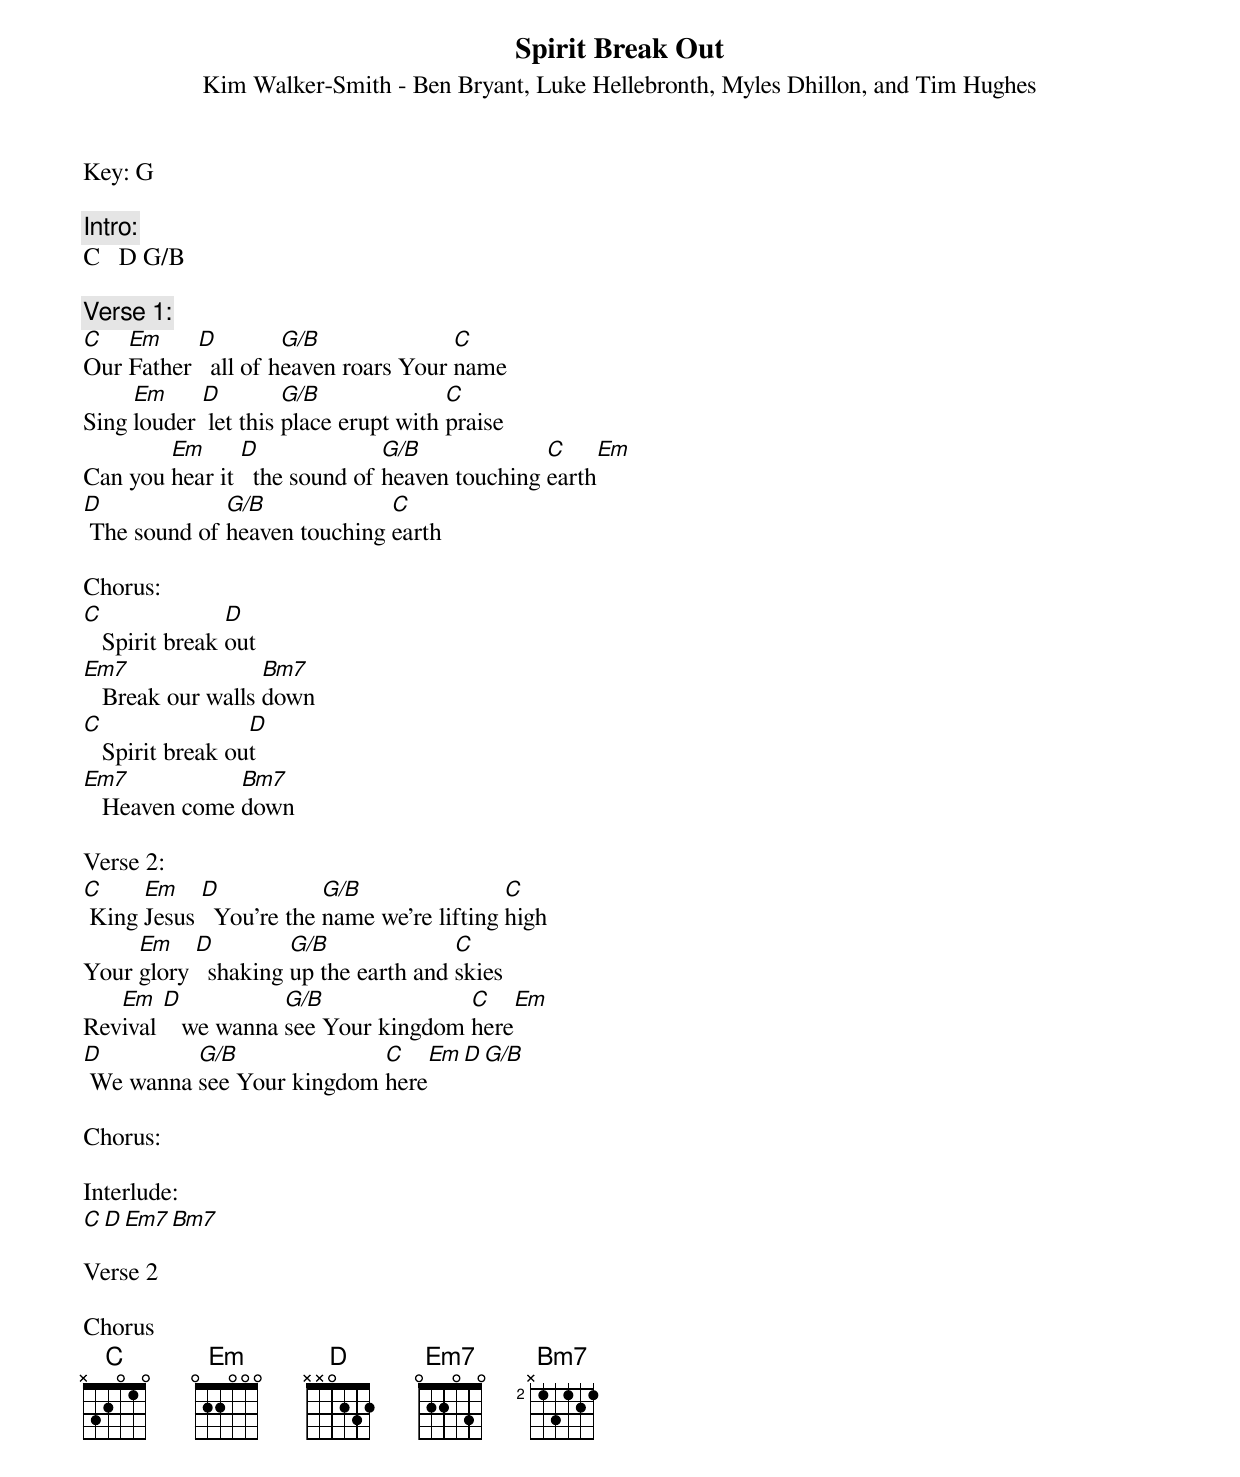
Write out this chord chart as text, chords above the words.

Spirit Break Out
Kim Walker-Smith - Ben Bryant, Luke Hellebronth, Myles Dhillon, and Tim Hughes
Key: G

Intro:
C   D G/B

Verse 1:
C   Em     D         G/B              C
Our Father   all of heaven roars Your name
     Em     D         G/B              C
Sing louder  let this place erupt with praise
        Em      D              G/B             C    Em
Can you hear it   the sound of heaven touching earth
D             G/B             C
 The sound of heaven touching earth

Chorus:
C               D
   Spirit break out
Em7                Bm7
   Break our walls down
C                 D
   Spirit break out
Em7            Bm7
   Heaven come down

Verse 2:
C     Em    D            G/B                C
 King Jesus   You're the name we're lifting high
     Em    D         G/B              C
Your glory   shaking up the earth and skies
   Em   D           G/B              C   Em
Revival    we wanna see Your kingdom here
D         G/B              C   Em D G/B
 We wanna see Your kingdom here

Chorus:

Interlude:
C D Em7 Bm7

Verse 2

Chorus
